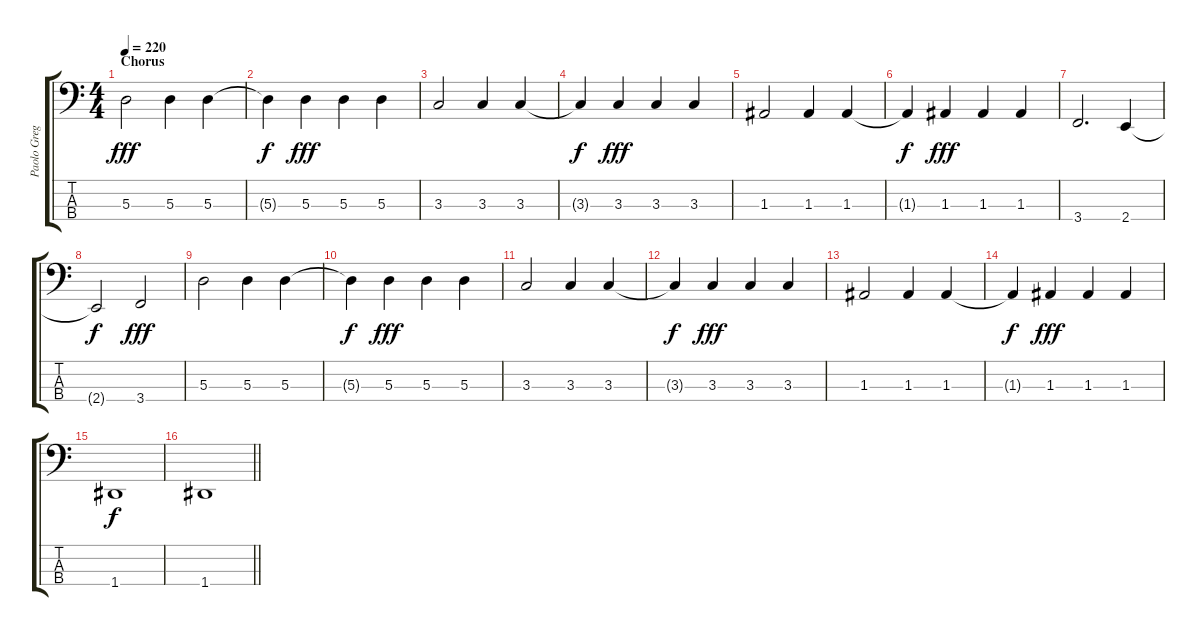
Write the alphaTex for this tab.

\track ("Paolo Gregoletto" "Paolo Greg") {instrument electricbassfinger}
\staff {score tabs}
\tuning (G2 D2 A1 D1) {hide}
\ts (4 4)
\section ("" "Chorus")
\tempo 220
\clef f4
\ks c
5.3.2{dy fff} 5.3.4 5.3.4 |
5.3{t}.4{dy f} 5.3.4{dy fff} 5.3.4 5.3.4 |
3.3.2 3.3.4 3.3.4 |
3.3{t}.4{dy f} 3.3.4{dy fff} 3.3.4 3.3.4 |
1.3.2 1.3.4 1.3.4 |
1.3{t}.4{dy f} 1.3.4{dy fff} 1.3.4 1.3.4 |
3.4.2{d} 2.4.4 |
2.4{t}.2{dy f} 3.4.2{dy fff} |
5.3.2 5.3.4 5.3.4 |
5.3{t}.4{dy f} 5.3.4{dy fff} 5.3.4 5.3.4 |
3.3.2 3.3.4 3.3.4 |
3.3{t}.4{dy f} 3.3.4{dy fff} 3.3.4 3.3.4 |
1.3.2 1.3.4 1.3.4 |
1.3{t}.4{dy f} 1.3.4{dy fff} 1.3.4 1.3.4 |
1.4.1{dy f} |
\barLineRight lightlight
1.4.1
